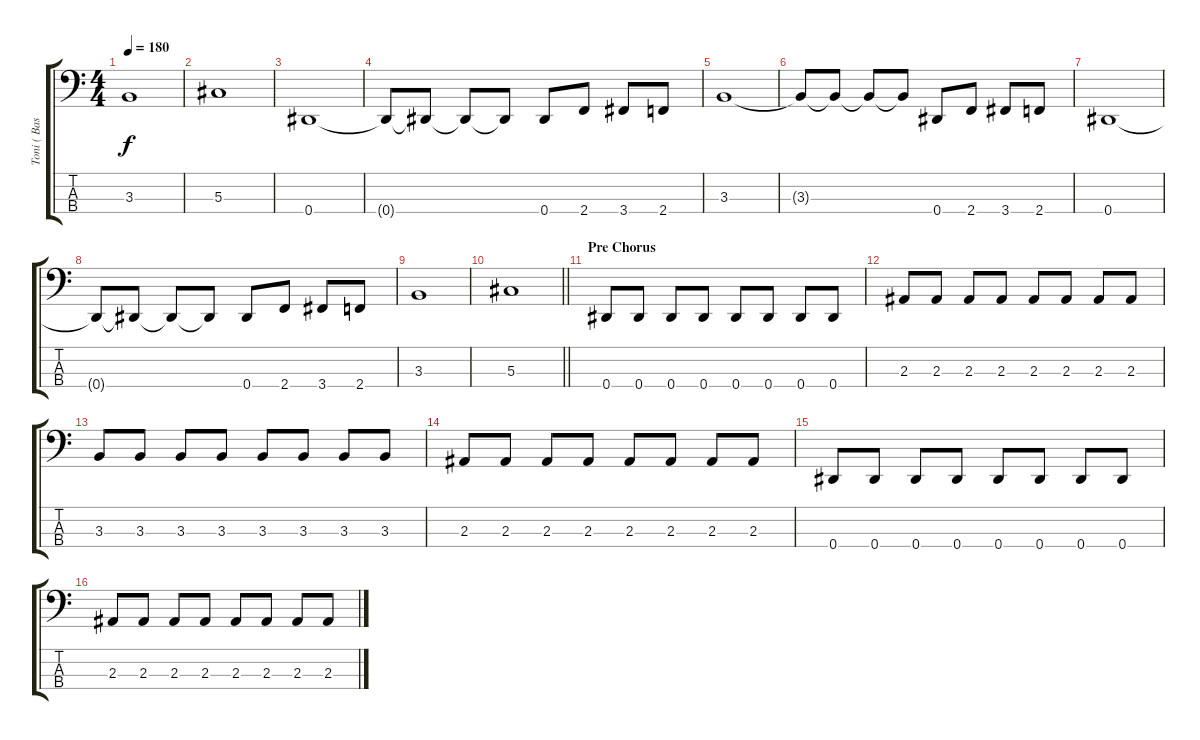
\track ("Toni ( Bass )" "Toni ( Bas") {instrument electricbasspick}
\staff {score tabs}
\tuning (Gb2 Db2 Ab1 Eb1) {hide}
\ts (4 4)
\tempo 180
\clef f4
\ks c
3.3.1{dy f} |
5.3.1 |
0.4.1 |
0.4{t}.8 0.4{t}.8 0.4{t}.8 0.4{t}.8 0.4.8 2.4.8 3.4.8 2.4.8 |
3.3.1 |
3.3{t}.8 3.3{t}.8 3.3{t}.8 3.3{t}.8 0.4.8 2.4.8 3.4.8 2.4.8 |
0.4.1 |
0.4{t}.8 0.4{t}.8 0.4{t}.8 0.4{t}.8 0.4.8 2.4.8 3.4.8 2.4.8 |
3.3.1 |
\barLineRight lightlight
5.3.1 |
\section ("" "Pre Chorus")
0.4.8 0.4.8 0.4.8 0.4.8 0.4.8 0.4.8 0.4.8 0.4.8 |
2.3.8 2.3.8 2.3.8 2.3.8 2.3.8 2.3.8 2.3.8 2.3.8 |
3.3.8 3.3.8 3.3.8 3.3.8 3.3.8 3.3.8 3.3.8 3.3.8 |
2.3.8 2.3.8 2.3.8 2.3.8 2.3.8 2.3.8 2.3.8 2.3.8 |
0.4.8 0.4.8 0.4.8 0.4.8 0.4.8 0.4.8 0.4.8 0.4.8 |
2.3.8 2.3.8 2.3.8 2.3.8 2.3.8 2.3.8 2.3.8 2.3.8
